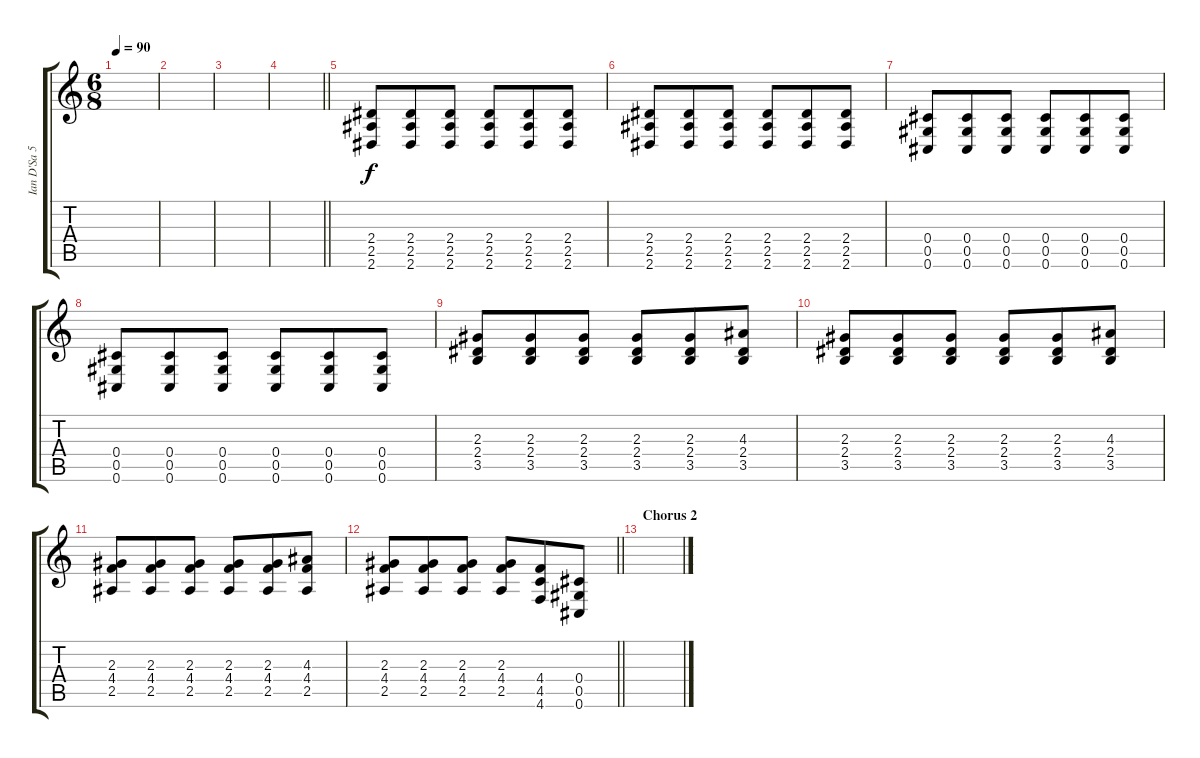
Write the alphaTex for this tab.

\track ("Ian D'Sa 5" "Ian D'Sa 5") {instrument distortionguitar}
\staff {score tabs}
\tuning (Eb4 Bb3 Gb3 Db3 Ab2 Db2) {hide}
\ts (6 8)
\tempo 90
\clef g2
\ks c
|
|
|
\barLineRight lightlight
|
\section ("" "")
(2.4 2.5 2.6).8 (2.4 2.5 2.6).8 (2.4 2.5 2.6).8 (2.4 2.5 2.6).8 (2.4 2.5 2.6).8 (2.4 2.5 2.6).8 |
(2.4 2.5 2.6).8 (2.4 2.5 2.6).8 (2.4 2.5 2.6).8 (2.4 2.5 2.6).8 (2.4 2.5 2.6).8 (2.4 2.5 2.6).8 |
(0.4 0.5 0.6).8 (0.4 0.5 0.6).8 (0.4 0.5 0.6).8 (0.4 0.5 0.6).8 (0.4 0.5 0.6).8 (0.4 0.5 0.6).8 |
(0.4 0.5 0.6).8 (0.4 0.5 0.6).8 (0.4 0.5 0.6).8 (0.4 0.5 0.6).8 (0.4 0.5 0.6).8 (0.4 0.5 0.6).8 |
(2.3 2.4 3.5).8 (2.3 2.4 3.5).8 (2.3 2.4 3.5).8 (2.3 2.4 3.5).8 (2.3 2.4 3.5).8 (4.3 2.4 3.5).8 |
(2.3 2.4 3.5).8 (2.3 2.4 3.5).8 (2.3 2.4 3.5).8 (2.3 2.4 3.5).8 (2.3 2.4 3.5).8 (4.3 2.4 3.5).8 |
(2.3 4.4 2.5).8 (2.3 4.4 2.5).8 (2.3 4.4 2.5).8 (2.3 4.4 2.5).8 (2.3 4.4 2.5).8 (4.3 4.4 2.5).8 |
\barLineRight lightlight
(2.3 4.4 2.5).8 (2.3 4.4 2.5).8 (2.3 4.4 2.5).8 (2.3 4.4 2.5).8 (4.4 4.5 4.6).8{volume 10} (0.4 0.5 0.6).8 |
\section ("" "Chorus 2")
